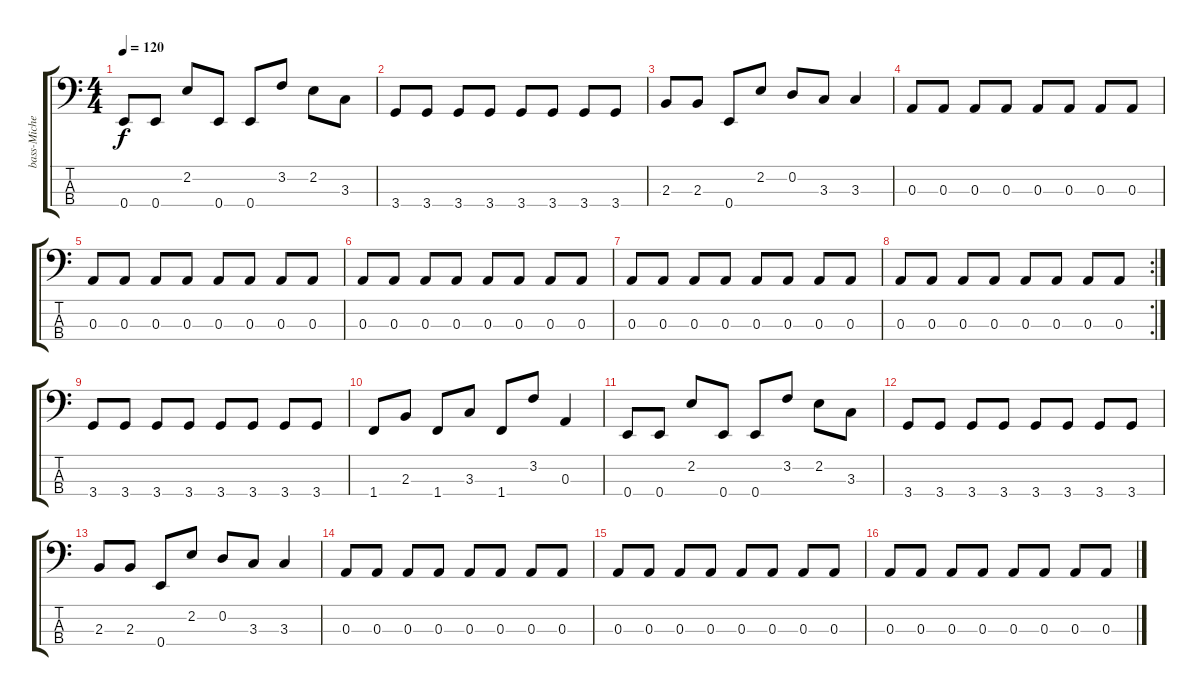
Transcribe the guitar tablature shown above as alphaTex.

\track ("bass-Micheal" "bass-Miche") {instrument electricbassfinger}
\staff {score tabs}
\tuning (G2 D2 A1 E1) {hide}
\ts (4 4)
\tempo 120
\clef f4
\ks c
0.4.8{dy f} 0.4.8 2.2.8 0.4.8 0.4.8 3.2.8 2.2.8 3.3.8 |
3.4.8 3.4.8 3.4.8 3.4.8 3.4.8 3.4.8 3.4.8 3.4.8 |
2.3.8 2.3.8 0.4.8 2.2.8 0.2.8 3.3.8 3.3.4 |
0.3.8 0.3.8 0.3.8 0.3.8 0.3.8 0.3.8 0.3.8 0.3.8 |
0.3.8 0.3.8 0.3.8 0.3.8 0.3.8 0.3.8 0.3.8 0.3.8 |
0.3.8 0.3.8 0.3.8 0.3.8 0.3.8 0.3.8 0.3.8 0.3.8 |
0.3.8 0.3.8 0.3.8 0.3.8 0.3.8 0.3.8 0.3.8 0.3.8 |
\rc 2
0.3.8 0.3.8 0.3.8 0.3.8 0.3.8 0.3.8 0.3.8 0.3.8 |
3.4.8 3.4.8 3.4.8 3.4.8 3.4.8 3.4.8 3.4.8 3.4.8 |
1.4.8 2.3.8 1.4.8 3.3.8 1.4.8 3.2.8 0.3.4 |
0.4.8 0.4.8 2.2.8 0.4.8 0.4.8 3.2.8 2.2.8 3.3.8 |
3.4.8 3.4.8 3.4.8 3.4.8 3.4.8 3.4.8 3.4.8 3.4.8 |
2.3.8 2.3.8 0.4.8 2.2.8 0.2.8 3.3.8 3.3.4 |
0.3.8 0.3.8 0.3.8 0.3.8 0.3.8 0.3.8 0.3.8 0.3.8 |
0.3.8 0.3.8 0.3.8 0.3.8 0.3.8 0.3.8 0.3.8 0.3.8 |
0.3.8 0.3.8 0.3.8 0.3.8 0.3.8 0.3.8 0.3.8 0.3.8
